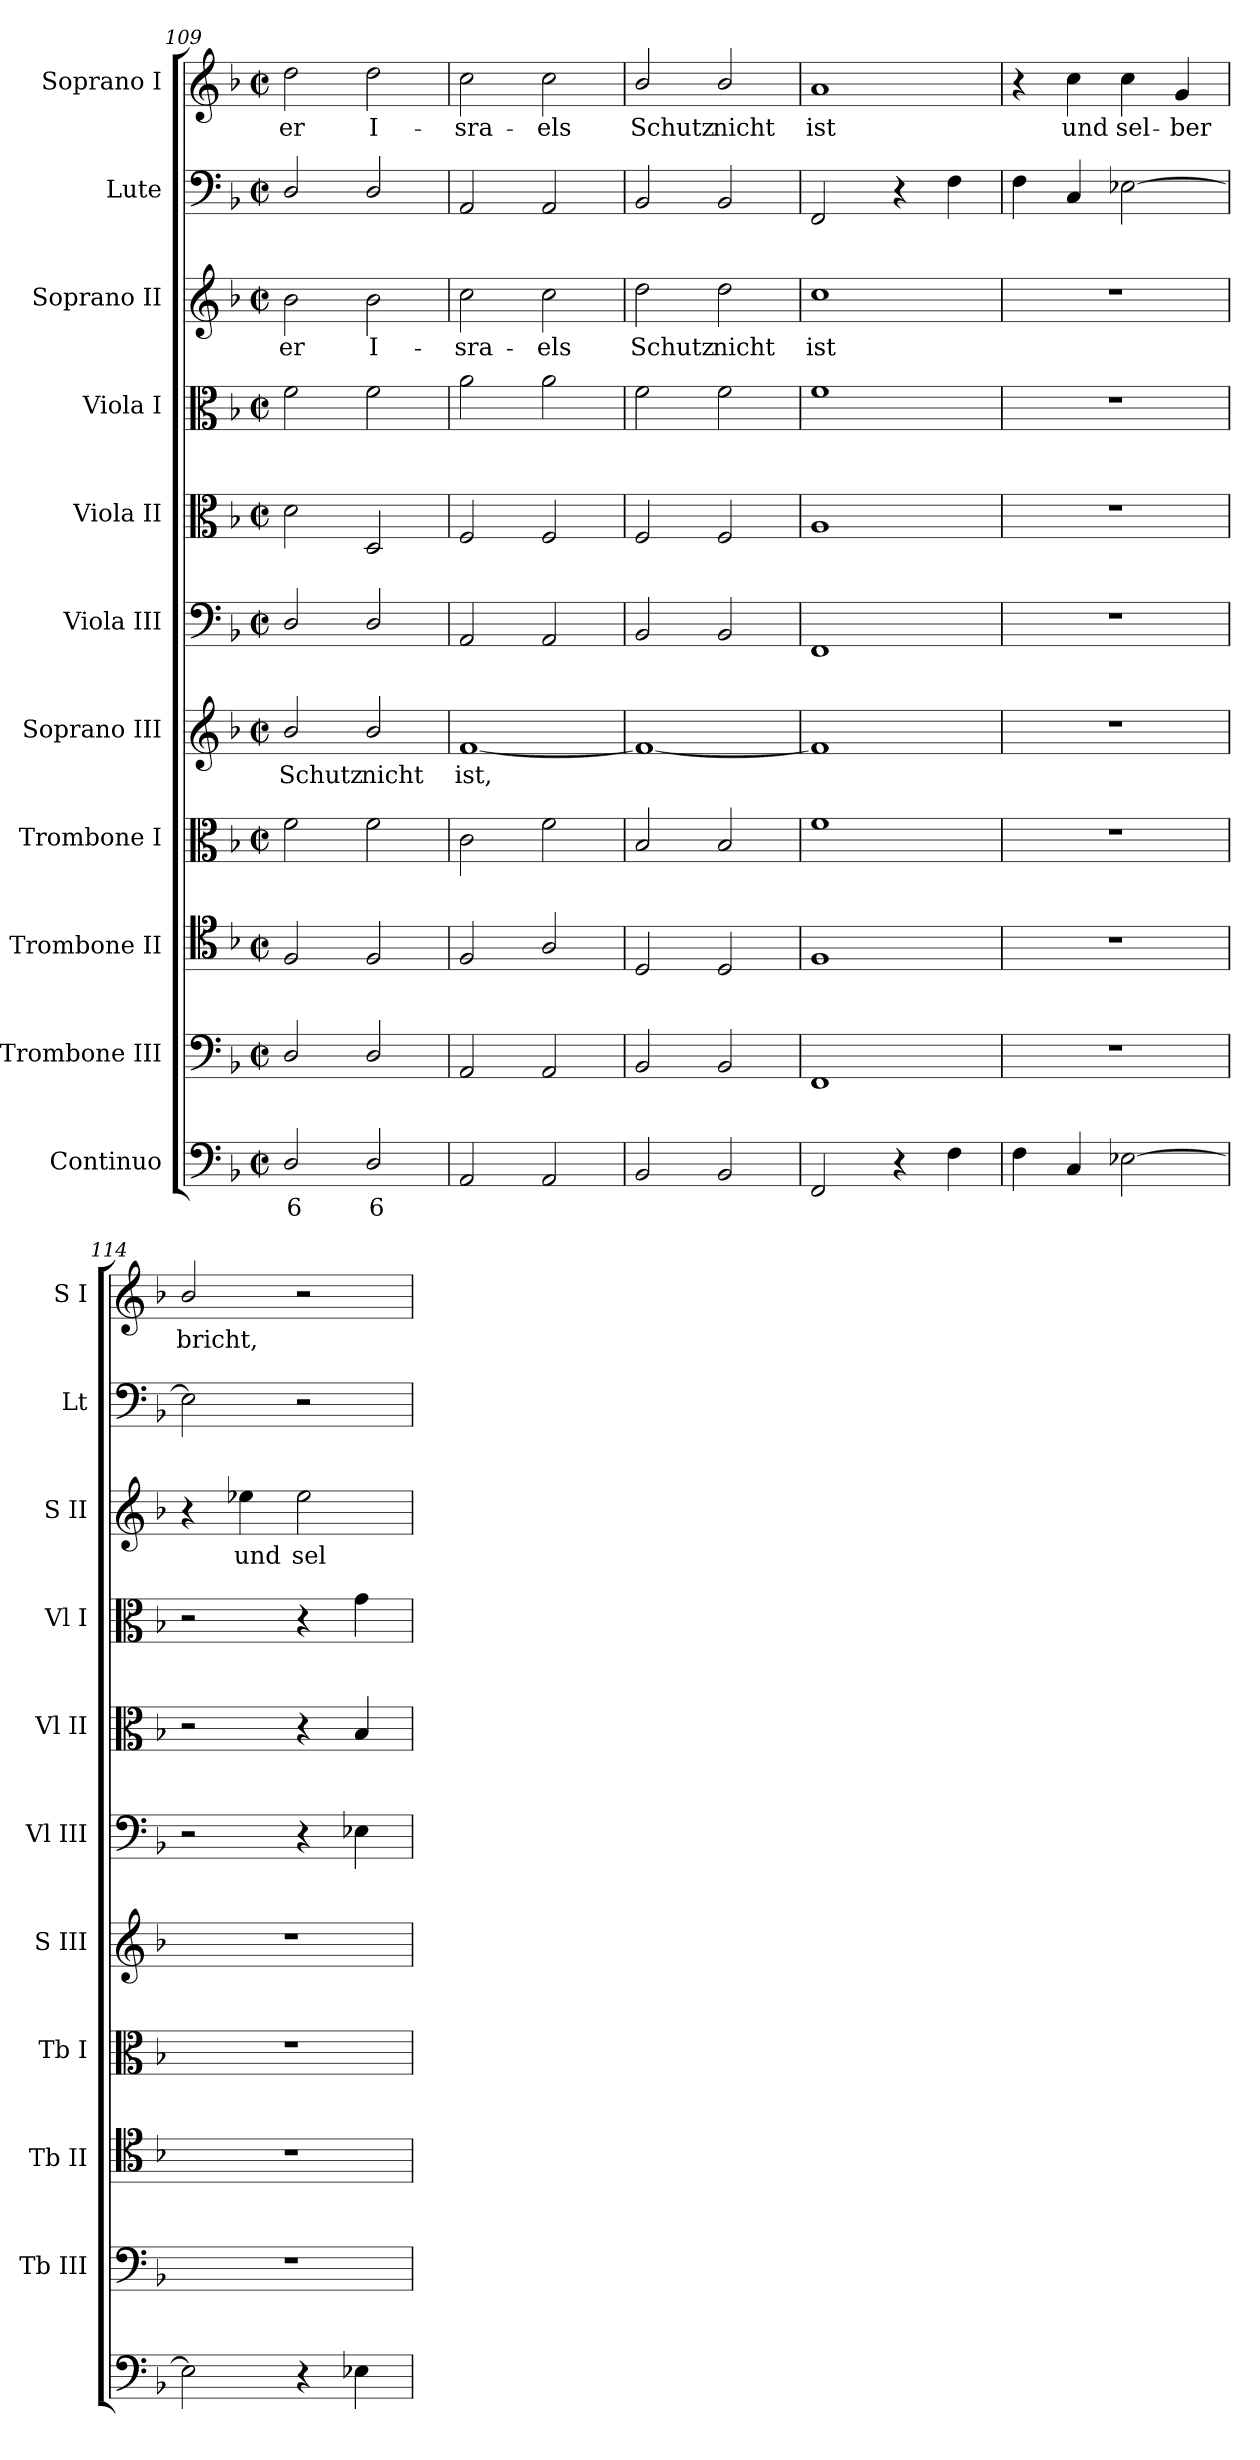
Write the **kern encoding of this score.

**kern	**text	**kern	**kern	**kern	**kern	**text	**kern	**kern	**kern	**kern	**text	**kern	**kern	**text
*part11	*part11	*part10	*part9	*part8	*part7	*part7	*part6	*part5	*part4	*part3	*part3	*part2	*part1	*part1
*staff11	*staff11	*staff10	*staff9	*staff8	*staff7	*staff7	*staff6	*staff5	*staff4	*staff3	*staff3	*staff2	*staff1	*staff1
*I"Continuo	*	*I"Trombone III	*I"Trombone II	*I"Trombone I	*I"Soprano III	*	*I"Viola III	*I"Viola II	*I"Viola I	*I"Soprano II	*	*I"Lute	*I"Soprano I	*
*	*	*I'Tb III	*I'Tb II	*I'Tb I	*I'S III	*	*I'Vl III	*I'Vl II	*I'Vl I	*I'S II	*	*I'Lt	*I'S I	*
*clefF4	*	*clefF4	*clefC4	*clefC3	*clefG2	*	*clefF4	*clefC3	*clefC3	*clefG2	*	*clefF4	*clefG2	*
*k[b-]	*	*k[b-]	*k[b-]	*k[b-]	*k[b-]	*	*k[b-]	*k[b-]	*k[b-]	*k[b-]	*	*k[b-]	*k[b-]	*
*F:	*	*F:	*F:	*F:	*F:	*	*F:	*F:	*F:	*F:	*	*F:	*F:	*
*M2/2	*	*M2/2	*M2/2	*M2/2	*M2/2	*	*M2/2	*M2/2	*M2/2	*M2/2	*	*M2/2	*M2/2	*
*met(c|)	*	*met(c|)	*met(c|)	*met(c|)	*met(c|)	*	*met(c|)	*met(c|)	*met(c|)	*met(c|)	*	*met(c|)	*met(c|)	*
=109	=109	=109	=109	=109	=109	=109	=109	=109	=109	=109	=109	=109	=109	=109
!	!LO:LY:b	!	!	!	!	!LO:LY:b	!	!	!	!	!LO:LY:b	!	!	!LO:LY:b
2D/	6	2D/	2F	2f	2b-/	Schutz	2D/	2d	2f	2b-	er	2D/	2dd	er
!	!LO:LY:b	!	!	!	!	!LO:LY:b	!	!	!	!	!LO:LY:b	!	!	!LO:LY:b
2D/	6	2D/	2F	2f	2b-/	nicht	2D/	2D	2f	2b-	I-	2D/	2dd	I-
=110	=110	=110	=110	=110	=110	=110	=110	=110	=110	=110	=110	=110	=110	=110
!	!	!	!	!	!	!LO:LY:b	!	!	!	!	!LO:LY:b	!	!	!LO:LY:b
2AA	.	2AA	2F	2c	[1f	ist,	2AA	2F	2a	2cc	-sra-	2AA	2cc	-sra-
!	!	!	!	!	!	!	!	!	!	!	!LO:LY:b	!	!	!LO:LY:b
2AA	.	2AA	2A/	2f	.	.	2AA	2F	2a	2cc	-els	2AA	2cc	-els
=111	=111	=111	=111	=111	=111	=111	=111	=111	=111	=111	=111	=111	=111	=111
!	!	!	!	!	!	!	!	!	!	!	!LO:LY:b	!	!	!LO:LY:b
2BB-	.	2BB-	2D	2B-	1f_	.	2BB-	2F	2f	2dd	Schutz	2BB-	2b-/	Schutz
!	!	!	!	!	!	!	!	!	!	!	!LO:LY:b	!	!	!LO:LY:b
2BB-	.	2BB-	2D	2B-	.	.	2BB-	2F	2f	2dd	nicht	2BB-	2b-/	nicht
=112	=112	=112	=112	=112	=112	=112	=112	=112	=112	=112	=112	=112	=112	=112
!	!	!	!	!	!	!	!	!	!	!	!LO:LY:b	!	!	!LO:LY:b
2FF	.	1FF	1F	1f	1f]	.	1FF	1A	1f	1cc	ist	2FF	1a	ist
4r	.	.	.	.	.	.	.	.	.	.	.	4r	.	.
4F	.	.	.	.	.	.	.	.	.	.	.	4F	.	.
=113	=113	=113	=113	=113	=113	=113	=113	=113	=113	=113	=113	=113	=113	=113
4F	.	1r	1r	1r	1r	.	1r	1r	1r	1r	.	4F	4r	.
!	!	!	!	!	!	!	!	!	!	!	!	!	!	!LO:LY:b
4C	.	.	.	.	.	.	.	.	.	.	.	4C	4cc	und
!	!	!	!	!	!	!	!	!	!	!	!	!	!	!LO:LY:b
[2E-X	.	.	.	.	.	.	.	.	.	.	.	[2E-X	4cc	sel-
!	!	!	!	!	!	!	!	!	!	!	!	!	!	!LO:LY:b
.	.	.	.	.	.	.	.	.	.	.	.	.	4g	-ber
=114	=114	=114	=114	=114	=114	=114	=114	=114	=114	=114	=114	=114	=114	=114
!	!	!	!	!	!	!	!	!	!	!	!	!	!	!LO:LY:b
2E-]	.	1r	1r	1r	1r	.	2r	2r	2r	4r	.	2E-]	2b-/	bricht,
!	!	!	!	!	!	!	!	!	!	!	!LO:LY:b	!	!	!
.	.	.	.	.	.	.	.	.	.	4ee-X	und	.	.	.
!	!	!	!	!	!	!	!	!	!	!	!LO:LY:b	!	!	!
4r	.	.	.	.	.	.	4r	4r	4r	2ee-	sel-	2r	2r	.
4E-	.	.	.	.	.	.	4E-X	4B-	4g	.	.	.	.	.
=	=	=	=	=	=	=	=	=	=	=	=	=	=	=
*-	*-	*-	*-	*-	*-	*-	*-	*-	*-	*-	*-	*-	*-	*-
